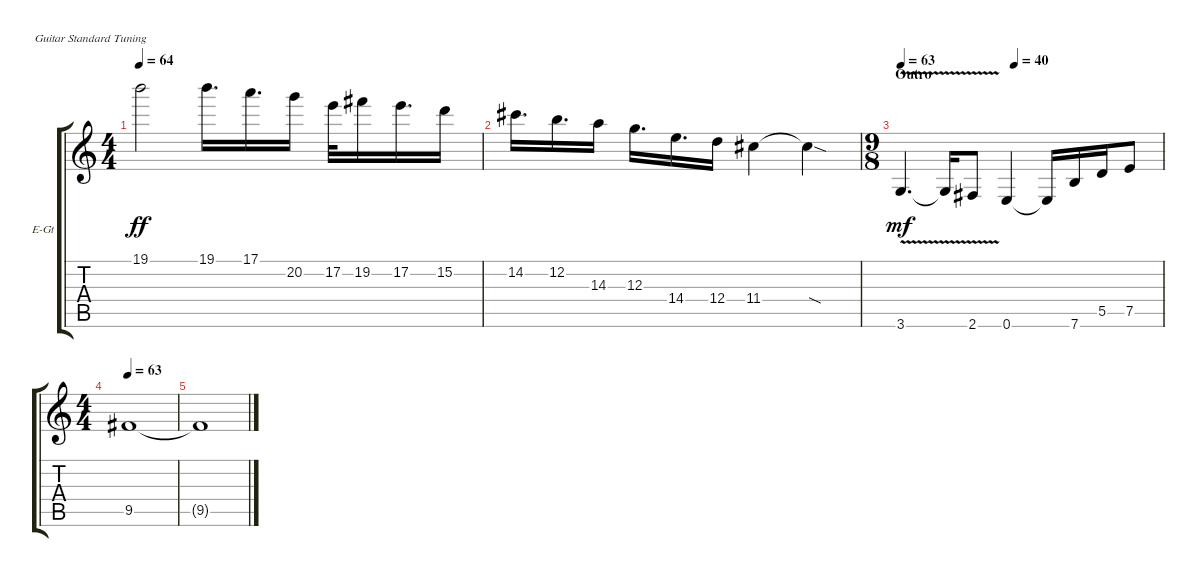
\defaultSystemsLayout 4
\bracketExtendMode groupsimilarinstruments
\firstSystemTrackNameOrientation horizontal
\otherSystemsTrackNameOrientation horizontal
\track ("Solo Guitar" "E-Gt") {instrument overdrivenguitar}
\staff {score tabs}
\tuning (E4 B3 G3 D3 A2 E2)
\ts (4 4)
\tempo 64
\clef g2
\ks c
19.1.2{dy ff} 19.1.16{d} 17.1.16{d} 20.2.16 17.2.32 19.2.16 17.2.16{d} 15.2.16 |
14.2.16{d} 12.2.16{d} 14.3.16 12.3.16{d} 14.4.16{d} 12.4.16 11.4.4 11.4{sod t}.4 |
\ts (9 8)
\section ("" "Outro")
\tempo (63 0.00625)
\tempo (40 0.4375)
3.6{v}.4{d dy mf} 3.6{t}.16 2.6{v}.8 0.6.4 0.6{t}.16 7.6.16 5.5.16 7.5.8 |
\ts (4 4)
\tempo 63
9.5.1 |
9.5{t}.1
